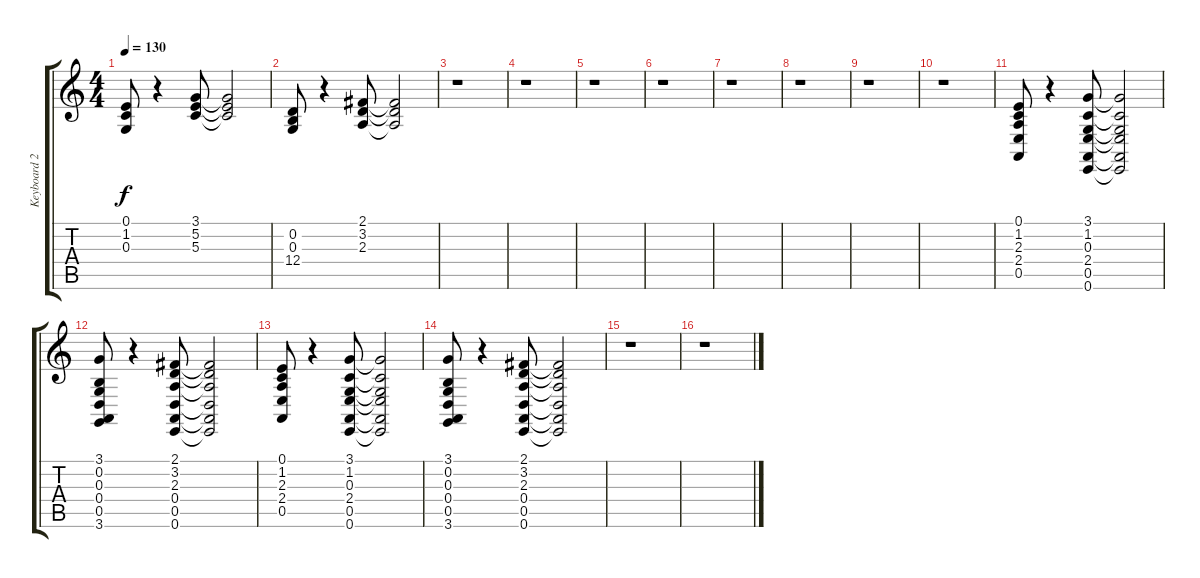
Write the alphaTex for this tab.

\track ("Keyboard 2" "Keyboard 2") {instrument stringensemble1}
\staff {score tabs}
\tuning (E4 B3 G3 D3 A2 E2) {hide}
\ts (4 4)
\tempo 130
\clef g2
\ks c
(0.1 1.2 0.3).8{dy f} r.4 (3.1 5.2 5.3).8 (3.1{t} 5.2{t} 5.3{t}).2 |
(0.2 0.3 12.4).8 r.4 (2.1 3.2 2.3).8 (2.1{t} 3.2{t} 2.3{t}).2 |
r.1 |
r.1 |
r.1 |
r.1 |
r.1 |
r.1 |
r.1 |
r.1 |
(0.1 1.2 2.3 2.4 0.5).8 r.4 (3.1 1.2 0.3 2.4 0.5 0.6).8 (3.1{t} 1.2{t} 0.3{t} 2.4{t} 0.5{t} 0.6{t}).2 |
(3.1 0.2 0.3 0.4 0.5 3.6).8 r.4 (2.1 3.2 2.3 0.4 0.5 0.6).8 (2.1{t} 3.2{t} 2.3{t} 0.4{t} 0.5{t} 0.6{t}).2 |
(0.1 1.2 2.3 2.4 0.5).8 r.4 (3.1 1.2 0.3 2.4 0.5 0.6).8 (3.1{t} 1.2{t} 0.3{t} 2.4{t} 0.5{t} 0.6{t}).2 |
(3.1 0.2 0.3 0.4 0.5 3.6).8 r.4 (2.1 3.2 2.3 0.4 0.5 0.6).8 (2.1{t} 3.2{t} 2.3{t} 0.4{t} 0.5{t} 0.6{t}).2 |
r.1 |
r.1
